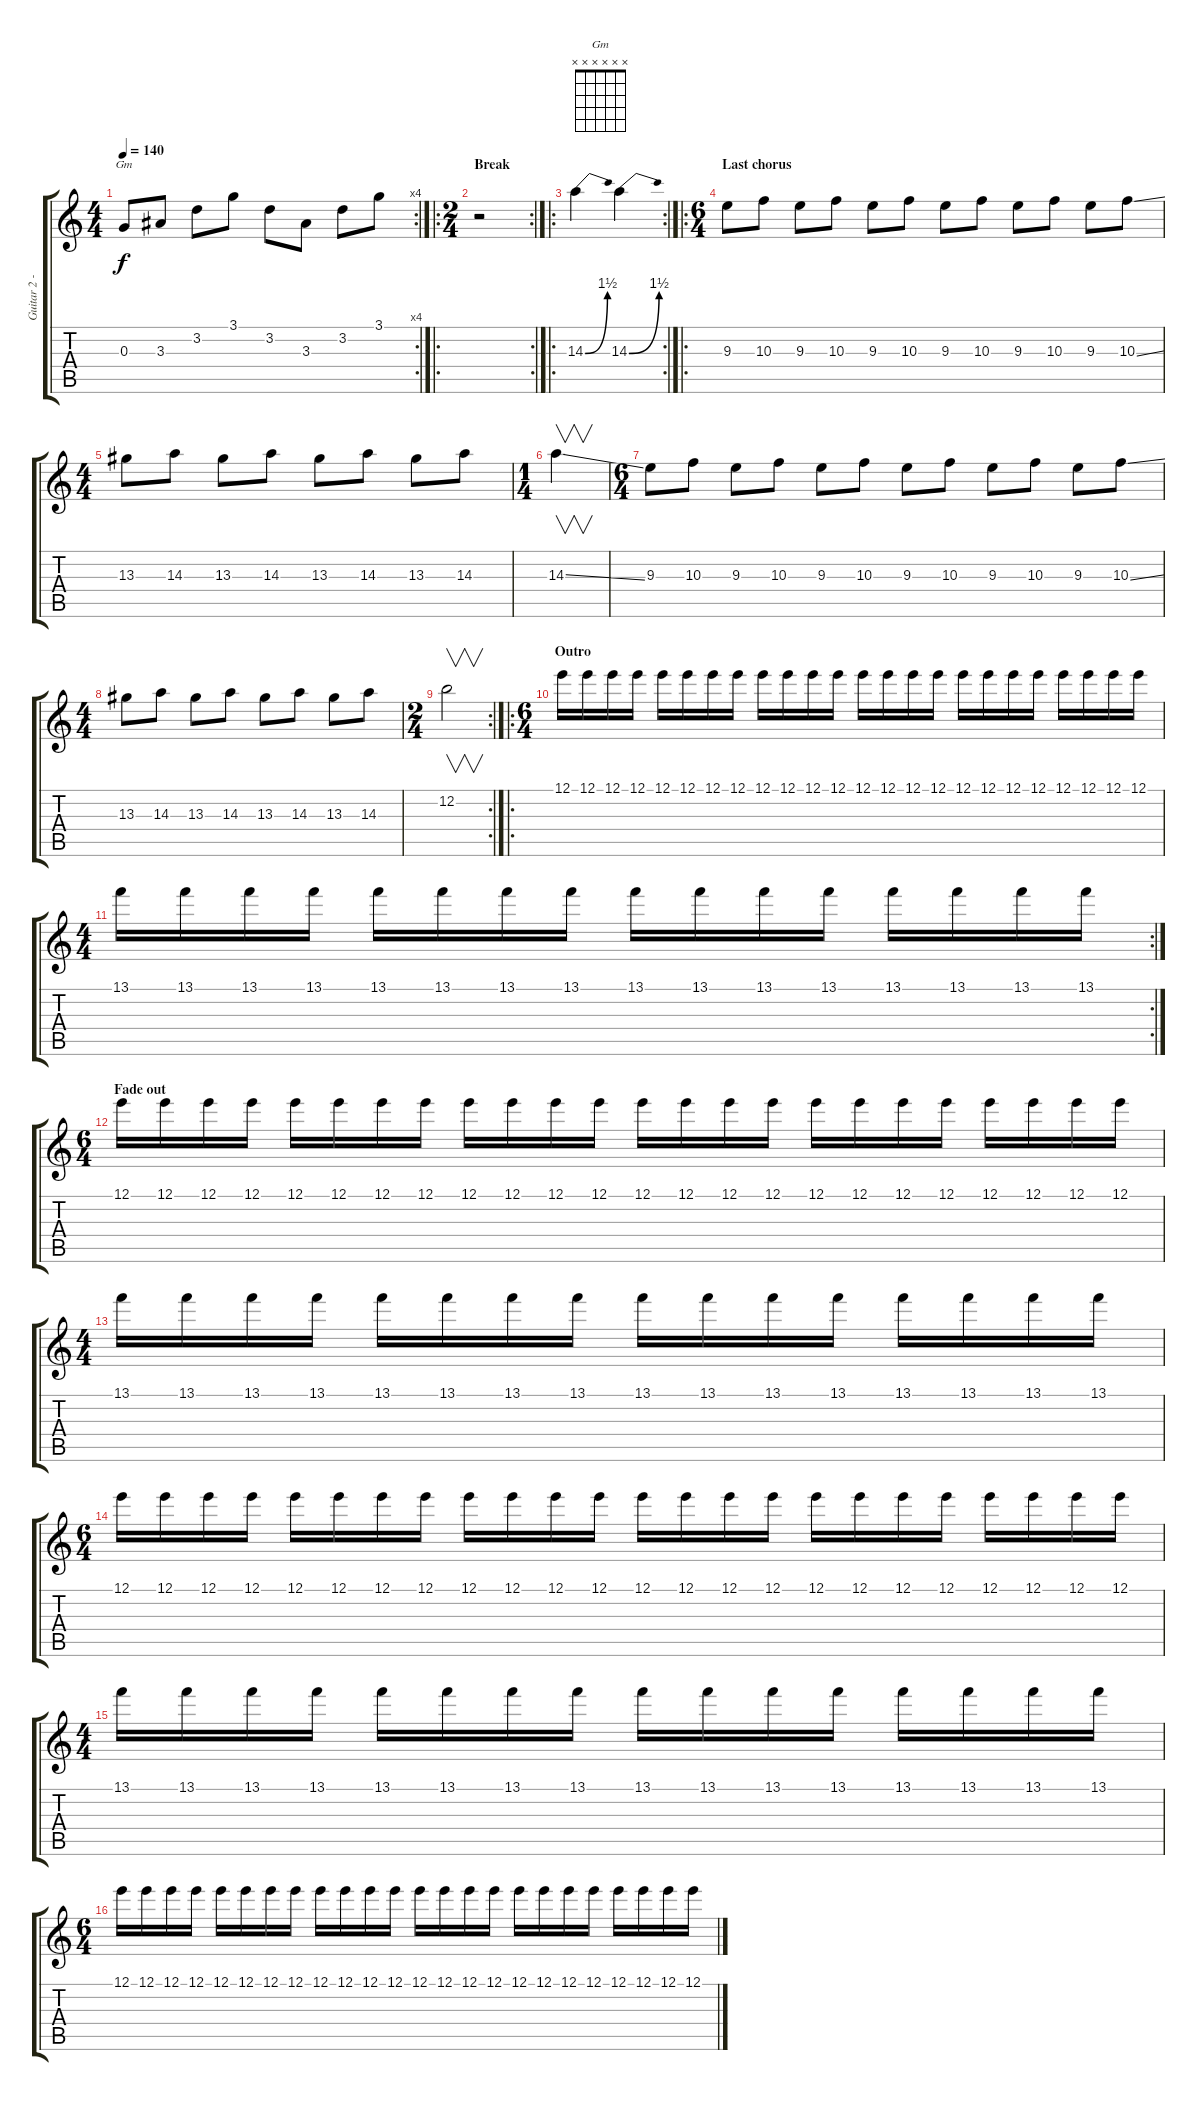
\track ("Guitar 2 - lead && rythm" "Guitar 2 -") {instrument distortionguitar}
\staff {score tabs}
\tuning (E4 B3 G3 D3 A2 E2) {hide}
\chord ("Gm" x x x x x x) {firstfret 0}
\rc 4
\ts (4 4)
\tempo 140
\clef g2
\ks c
0.3.8{ch "Gm" dy f} 3.3.8 3.2.8 3.1.8 3.2.8 3.3.8 3.2.8 3.1.8 |
\ro
\rc 2
\ts (2 4)
\section ("" "Break")
r.2{balance 8 instrument distortionguitar} |
\ro
\rc 2
14.3{be (bend 0 0 60 6)}.4{balance 8 instrument distortionguitar} 14.3{be (bend 0 0 60 6)}.4 |
\ro
\ts (6 4)
\section ("" "Last chorus")
9.3.8{instrument distortionguitar} 10.3.8 9.3.8 10.3.8 9.3.8 10.3.8 9.3.8 10.3.8 9.3.8 10.3.8 9.3.8 10.3{ss}.8 |
\ts (4 4)
13.3.8 14.3.8 13.3.8 14.3.8 13.3.8 14.3.8 13.3.8 14.3.8 |
\ts (1 4)
14.3{ss}.4{v} |
\ts (6 4)
9.3.8 10.3.8 9.3.8 10.3.8 9.3.8 10.3.8 9.3.8 10.3.8 9.3.8 10.3.8 9.3.8 10.3{ss}.8 |
\ts (4 4)
13.3.8 14.3.8 13.3.8 14.3.8 13.3.8 14.3.8 13.3.8 14.3.8 |
\rc 2
\ts (2 4)
12.2.2{v} |
\ro
\ts (6 4)
\section ("" "Outro")
12.1.16{instrument distortionguitar} 12.1.16 12.1.16 12.1.16 12.1.16 12.1.16 12.1.16 12.1.16 12.1.16 12.1.16 12.1.16 12.1.16 12.1.16 12.1.16 12.1.16 12.1.16 12.1.16 12.1.16 12.1.16 12.1.16 12.1.16 12.1.16 12.1.16 12.1.16 |
\rc 2
\ts (4 4)
13.1.16 13.1.16 13.1.16 13.1.16 13.1.16 13.1.16 13.1.16 13.1.16 13.1.16 13.1.16 13.1.16 13.1.16 13.1.16 13.1.16 13.1.16 13.1.16 |
\ts (6 4)
\section ("" "Fade out")
12.1.16{volume 13} 12.1.16 12.1.16 12.1.16 12.1.16 12.1.16 12.1.16 12.1.16 12.1.16 12.1.16 12.1.16 12.1.16 12.1.16 12.1.16 12.1.16 12.1.16 12.1.16 12.1.16 12.1.16 12.1.16 12.1.16 12.1.16 12.1.16 12.1.16 |
\ts (4 4)
13.1.16{volume 11} 13.1.16 13.1.16 13.1.16 13.1.16 13.1.16 13.1.16 13.1.16 13.1.16 13.1.16 13.1.16 13.1.16 13.1.16 13.1.16 13.1.16 13.1.16 |
\ts (6 4)
12.1.16{volume 9} 12.1.16 12.1.16 12.1.16 12.1.16 12.1.16 12.1.16 12.1.16 12.1.16 12.1.16 12.1.16 12.1.16 12.1.16 12.1.16 12.1.16 12.1.16 12.1.16 12.1.16 12.1.16 12.1.16 12.1.16 12.1.16 12.1.16 12.1.16 |
\ts (4 4)
13.1.16{volume 7} 13.1.16 13.1.16 13.1.16 13.1.16 13.1.16 13.1.16 13.1.16 13.1.16 13.1.16 13.1.16 13.1.16 13.1.16 13.1.16 13.1.16 13.1.16 |
\ts (6 4)
12.1.16{volume 5} 12.1.16 12.1.16 12.1.16 12.1.16 12.1.16 12.1.16 12.1.16 12.1.16 12.1.16 12.1.16 12.1.16 12.1.16 12.1.16 12.1.16 12.1.16 12.1.16 12.1.16 12.1.16 12.1.16 12.1.16 12.1.16 12.1.16 12.1.16
